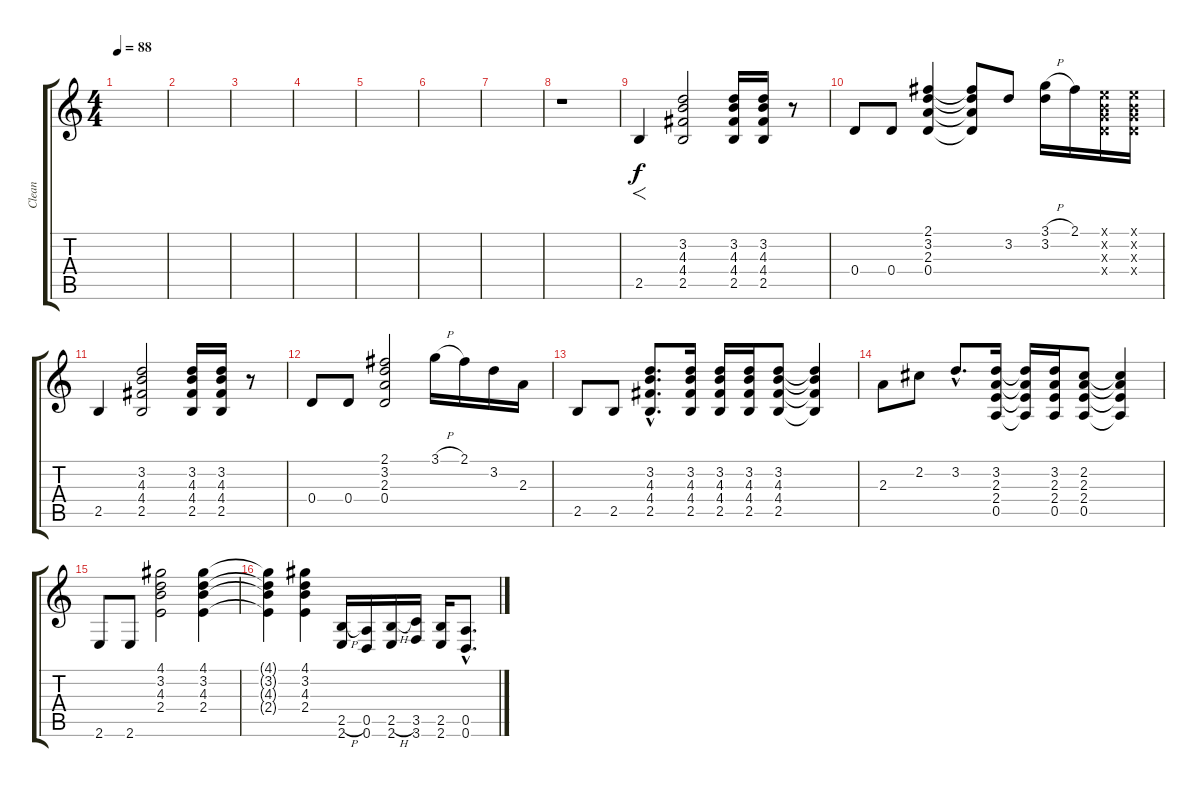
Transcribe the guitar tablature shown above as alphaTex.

\track ("Clean" "Clean") {instrument electricguitarclean}
\staff {score tabs}
\tuning (E4 B3 G3 D3 A2 D2) {hide}
\ts (4 4)
\tempo 88
\clef g2
\ks c
|
|
|
|
|
|
|
r.1 |
2.5.4{f} (3.2 4.3 4.4 2.5).2 (3.2 4.3 4.4 2.5).16 (3.2 4.3 4.4 2.5).16 r.8 |
0.4.8 0.4.8 (2.1 3.2 2.3 0.4).4 (2.1{t} 3.2{t} 2.3{t} 0.4{t}).8 3.2.8 (3.1{h} 3.2).16 2.1.16 (0.1{x} 0.2{x} 0.3{x} 0.4{x}).16 (0.1{x} 0.2{x} 0.3{x} 0.4{x}).16 |
2.5.4 (3.2 4.3 4.4 2.5).2 (3.2 4.3 4.4 2.5).16 (3.2 4.3 4.4 2.5).16 r.8 |
0.4.8 0.4.8 (2.1 3.2 2.3 0.4).2 3.1{h}.16 2.1.16 3.2.16 2.3.16 |
2.5.8 2.5.8 (3.2{hac} 4.3{hac} 4.4{hac} 2.5{hac}).8{d} (3.2 4.3 4.4 2.5).16 (3.2 4.3 4.4 2.5).16 (3.2 4.3 4.4 2.5).16 (3.2 4.3 4.4 2.5).8 (3.2{t} 4.3{t} 4.4{t} 2.5{t}).4 |
2.3.8 2.2.8 3.2{hac}.8{d} (3.2 2.3 2.4 0.5).16 (3.2{t} 2.3{t} 2.4{t} 0.5{t}).16 (3.2 2.3 2.4 0.5).16 (2.2 2.3 2.4 0.5).8 (2.2{t} 2.3{t} 2.4{t} 0.5{t}).4 |
2.6.8 2.6.8 (4.1 3.2 4.3 2.4).2 (4.1 3.2 4.3 2.4).4 |
(4.1{t} 3.2{t} 4.3{t} 2.4{t}).4 (4.1 3.2 4.3 2.4).4 (2.5{h} 2.6).16 (0.5 0.6).16 (2.5{h} 2.6).16 (3.5 3.6).16 (2.5 2.6).16 (0.5{hac} 0.6{hac}).8{d}
